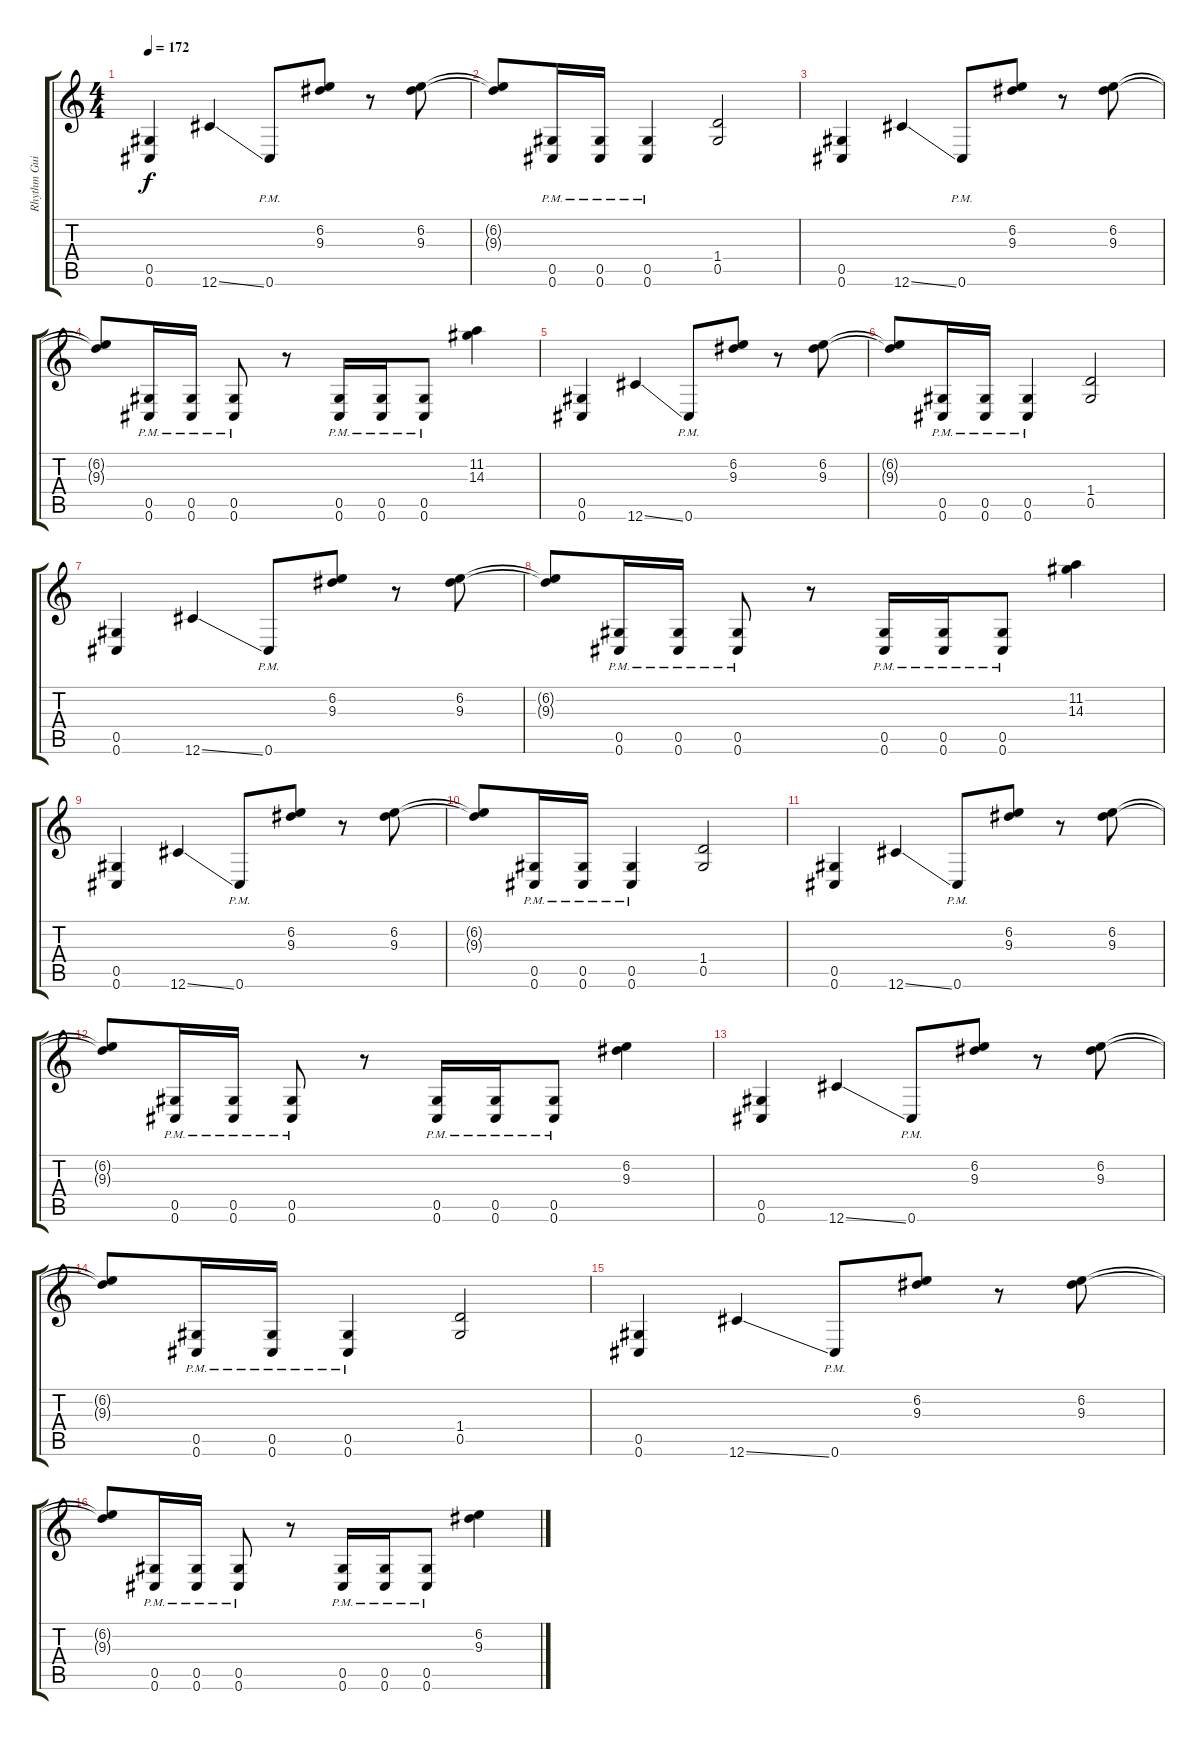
\track ("Rhythm Guitar" "Rhythm Gui") {instrument distortionguitar}
\staff {score tabs}
\tuning (Eb4 Bb3 Gb3 Db3 Ab2 Db2) {hide}
\ts (4 4)
\tempo 172
\clef g2
\ks c
(0.5 0.6).4{dy f} 12.6{ss}.4 0.6{pm}.8 (6.2 9.3).8 r.8 (6.2 9.3).8 |
(6.2{t} 9.3{t}).8 (0.5{pm} 0.6{pm}).16 (0.5{pm} 0.6{pm}).16 (0.5{pm} 0.6{pm}).4 (1.4 0.5).2 |
(0.5 0.6).4 12.6{ss}.4 0.6{pm}.8 (6.2 9.3).8 r.8 (6.2 9.3).8 |
(6.2{t} 9.3{t}).8 (0.5{pm} 0.6{pm}).16 (0.5{pm} 0.6{pm}).16 (0.5{pm} 0.6{pm}).8 r.8 (0.5{pm} 0.6{pm}).16 (0.5{pm} 0.6{pm}).16 (0.5{pm} 0.6{pm}).8 (11.2 14.3).4 |
(0.5 0.6).4 12.6{ss}.4 0.6{pm}.8 (6.2 9.3).8 r.8 (6.2 9.3).8 |
(6.2{t} 9.3{t}).8 (0.5{pm} 0.6{pm}).16 (0.5{pm} 0.6{pm}).16 (0.5{pm} 0.6{pm}).4 (1.4 0.5).2 |
(0.5 0.6).4 12.6{ss}.4 0.6{pm}.8 (6.2 9.3).8 r.8 (6.2 9.3).8 |
(6.2{t} 9.3{t}).8 (0.5{pm} 0.6{pm}).16 (0.5{pm} 0.6{pm}).16 (0.5{pm} 0.6{pm}).8 r.8 (0.5{pm} 0.6{pm}).16 (0.5{pm} 0.6{pm}).16 (0.5{pm} 0.6{pm}).8 (11.2 14.3).4 |
(0.5 0.6).4 12.6{ss}.4 0.6{pm}.8 (6.2 9.3).8 r.8 (6.2 9.3).8 |
(6.2{t} 9.3{t}).8 (0.5{pm} 0.6{pm}).16 (0.5{pm} 0.6{pm}).16 (0.5{pm} 0.6{pm}).4 (1.4 0.5).2 |
(0.5 0.6).4 12.6{ss}.4 0.6{pm}.8 (6.2 9.3).8 r.8 (6.2 9.3).8 |
(6.2{t} 9.3{t}).8 (0.5{pm} 0.6{pm}).16 (0.5{pm} 0.6{pm}).16 (0.5{pm} 0.6{pm}).8 r.8 (0.5{pm} 0.6{pm}).16 (0.5{pm} 0.6{pm}).16 (0.5{pm} 0.6{pm}).8 (6.2 9.3).4 |
(0.5 0.6).4 12.6{ss}.4 0.6{pm}.8 (6.2 9.3).8 r.8 (6.2 9.3).8 |
(6.2{t} 9.3{t}).8 (0.5{pm} 0.6{pm}).16 (0.5{pm} 0.6{pm}).16 (0.5{pm} 0.6{pm}).4 (1.4 0.5).2 |
(0.5 0.6).4 12.6{ss}.4 0.6{pm}.8 (6.2 9.3).8 r.8 (6.2 9.3).8 |
(6.2{t} 9.3{t}).8 (0.5{pm} 0.6{pm}).16 (0.5{pm} 0.6{pm}).16 (0.5{pm} 0.6{pm}).8 r.8 (0.5{pm} 0.6{pm}).16 (0.5{pm} 0.6{pm}).16 (0.5{pm} 0.6{pm}).8 (6.2 9.3).4
